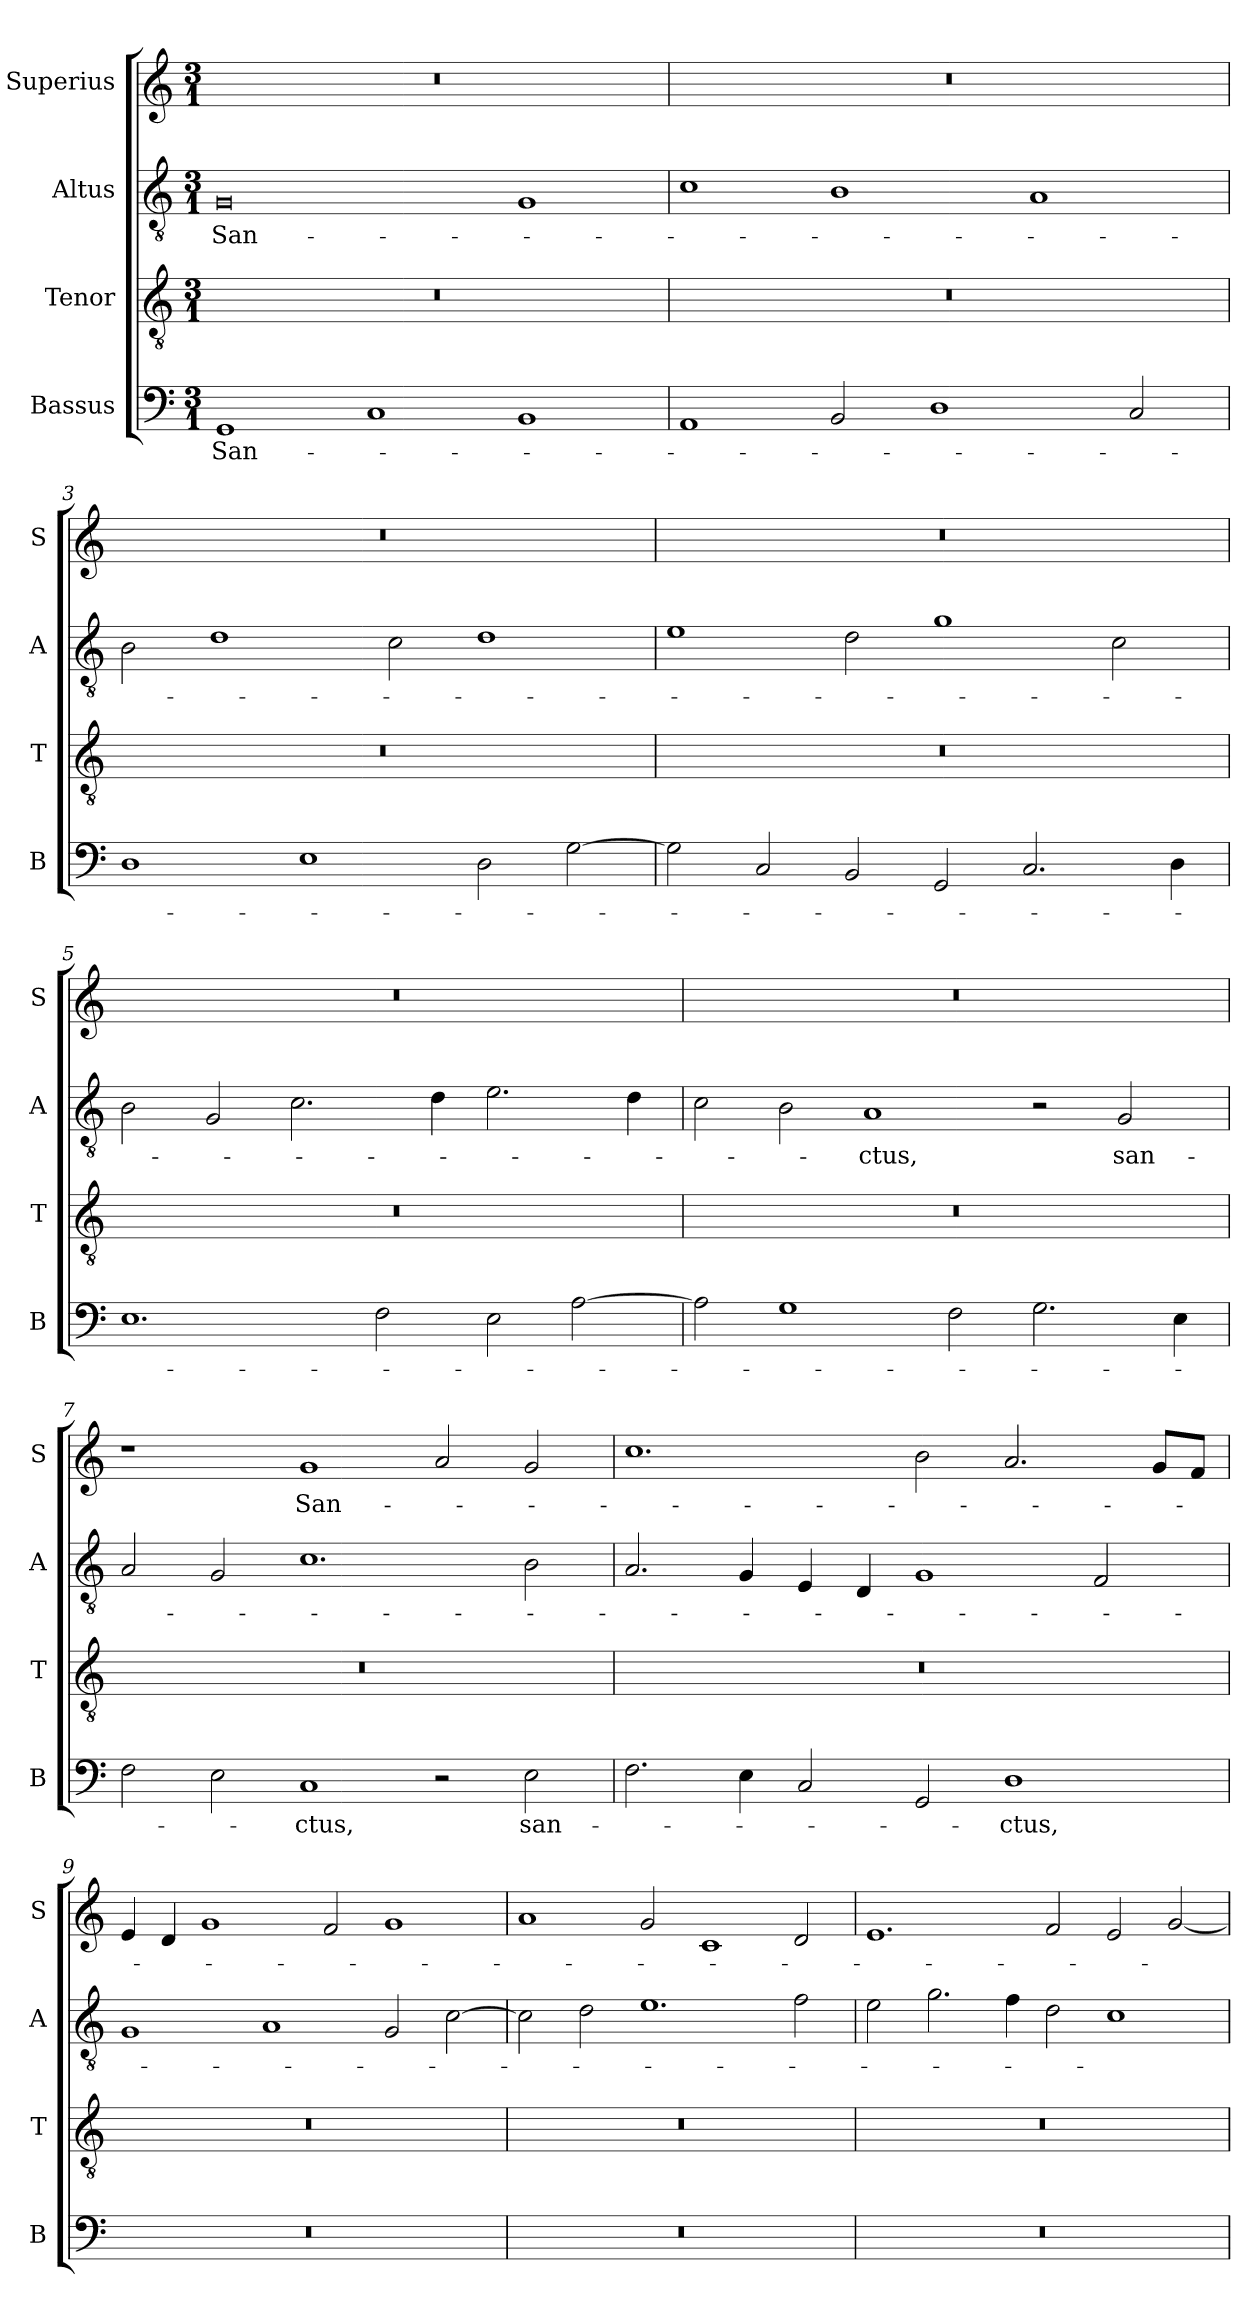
**kern	**text	**kern	**kern	**text	**kern	**text
*part4	*part4	*part3	*part2	*part2	*part1	*part1
*staff4	*staff4	*staff3	*staff2	*staff2	*staff1	*staff1
*I"Bassus	*	*I"Tenor	*I"Altus	*	*I"Superius	*
*I'B	*	*I'T	*I'A	*	*I'S	*
*clefF4	*	*clefGv2	*clefGv2	*	*clefG2	*
*k[]	*	*k[]	*k[]	*	*k[]	*
*M3/1	*	*M3/1	*M3/1	*	*M3/1	*
=1	=1	=1	=1	=1	=1	=1
1GG	San-	0.r	0G	San-	0.r	.
1C	.	.	.	.	.	.
1BB	.	.	1G	.	.	.
=2	=2	=2	=2	=2	=2	=2
1AA	.	0.r	1c	.	0.r	.
2BB	.	.	1B	.	.	.
1D	.	.	.	.	.	.
.	.	.	1A	.	.	.
2C	.	.	.	.	.	.
=3	=3	=3	=3	=3	=3	=3
1D	.	0.r	2B	.	0.r	.
.	.	.	1d	.	.	.
1E	.	.	.	.	.	.
.	.	.	2c	.	.	.
2D	.	.	1d	.	.	.
[2G	.	.	.	.	.	.
=4	=4	=4	=4	=4	=4	=4
2G]	.	0.r	1e	.	0.r	.
2C	.	.	.	.	.	.
2BB	.	.	2d	.	.	.
2GG	.	.	1g	.	.	.
2.C	.	.	.	.	.	.
.	.	.	2c	.	.	.
4D	.	.	.	.	.	.
=5	=5	=5	=5	=5	=5	=5
1.E	.	0.r	2B	.	0.r	.
.	.	.	2G	.	.	.
.	.	.	2.c	.	.	.
2F	.	.	.	.	.	.
.	.	.	4d	.	.	.
2E	.	.	2.e	.	.	.
[2A	.	.	.	.	.	.
.	.	.	4d	.	.	.
=6	=6	=6	=6	=6	=6	=6
2A]	.	0.r	2c	.	0.r	.
1G	.	.	2B	.	.	.
.	.	.	1A	-ctus,	.	.
2F	.	.	.	.	.	.
2.G	.	.	2r	.	.	.
.	.	.	2G	san-	.	.
4E	.	.	.	.	.	.
=7	=7	=7	=7	=7	=7	=7
2F	.	0.r	2A	.	1r	.
2E	.	.	2G	.	.	.
1C	-ctus,	.	1.c	.	1g	San-
2r	.	.	.	.	2a	.
!	!LO:LY:i	!	!	!	!	!
2E	san-	.	2B	.	2g	.
=8	=8	=8	=8	=8	=8	=8
2.F	.	0.r	2.A	.	1.cc	.
4E	.	.	4G	.	.	.
2C	.	.	4E	.	.	.
.	.	.	4D	.	.	.
2GG	.	.	1G	.	2b	.
!	!LO:LY:i	!	!	!	!	!
1D	-ctus,	.	.	.	2.a	.
.	.	.	2F	.	.	.
.	.	.	.	.	8gL	.
.	.	.	.	.	8fJ	.
=9	=9	=9	=9	=9	=9	=9
0.r	.	0.r	1G	.	4e	.
.	.	.	.	.	4d	.
.	.	.	.	.	1g	.
.	.	.	1A	.	.	.
.	.	.	.	.	2f	.
.	.	.	2G	.	1g	.
.	.	.	[2c	.	.	.
=10	=10	=10	=10	=10	=10	=10
0.r	.	0.r	2c]	.	1a	.
.	.	.	2d	.	.	.
.	.	.	1.e	.	2g	.
.	.	.	.	.	1c	.
.	.	.	2f	.	2d	.
=11	=11	=11	=11	=11	=11	=11
0.r	.	0.r	2e	.	1.e	.
.	.	.	2.g	.	.	.
.	.	.	4f	.	.	.
.	.	.	2d	.	2f	.
.	.	.	1c	.	2e	.
.	.	.	.	.	[2g	.
=	=	=	=	=	=	=
*-	*-	*-	*-	*-	*-	*-
